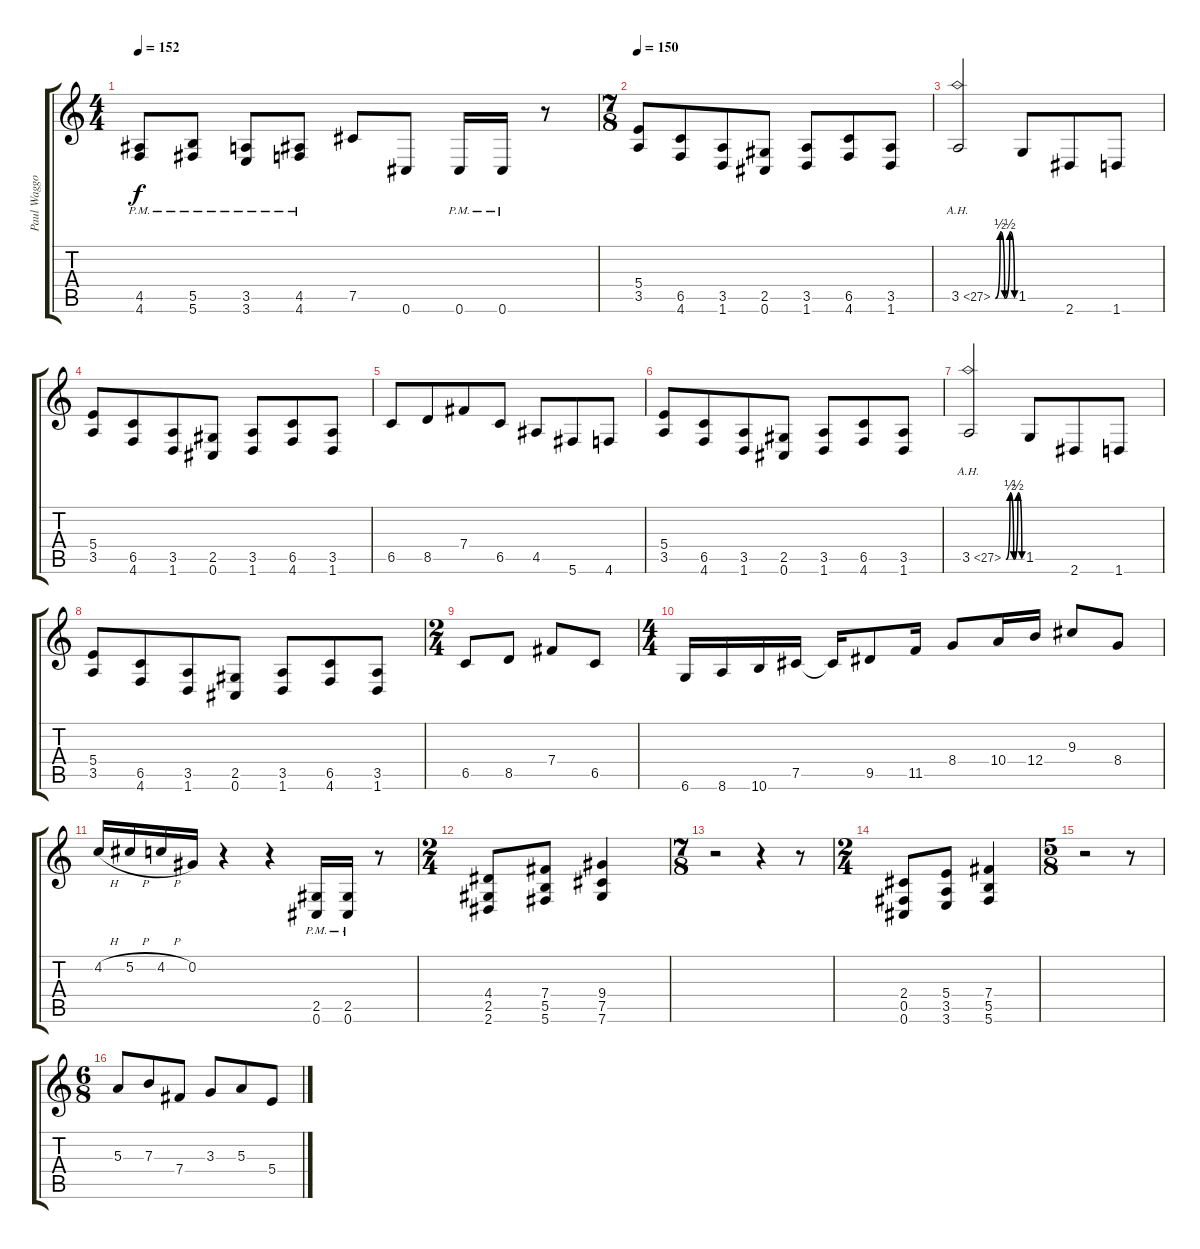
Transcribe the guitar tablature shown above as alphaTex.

\track ("Paul Waggoner" "Paul Waggo") {instrument overdrivenguitar}
\staff {score tabs}
\tuning (Db4 Ab3 E3 B2 Gb2 Db2) {hide}
\ts (4 4)
\tempo 152
\clef g2
\ks c
(4.5{pm} 4.6{pm}).8{dy f} (5.5{pm} 5.6{pm}).8 (3.5{pm} 3.6{pm}).8 (4.5{pm} 4.6{pm}).8 7.5.8 0.6.8 0.6{pm}.16 0.6{pm}.16 r.8 |
\ts (7 8)
\tempo 150
(5.4 3.5).8 (6.5 4.6).8 (3.5 1.6).8 (2.5 0.6).8 (3.5 1.6).8 (6.5 4.6).8 (3.5 1.6).8 |
3.5{be (custom 0 0 15 2 29 0 45 2 60 0) ah 24}.2 1.5.8{beam merge} 2.6.8{beam merge} 1.6.8 |
(5.4 3.5).8 (6.5 4.6).8 (3.5 1.6).8 (2.5 0.6).8 (3.5 1.6).8 (6.5 4.6).8 (3.5 1.6).8 |
6.5.8 8.5.8 7.4.8 6.5.8 4.5.8 5.6.8 4.6.8 |
(5.4 3.5).8 (6.5 4.6).8 (3.5 1.6).8 (2.5 0.6).8 (3.5 1.6).8 (6.5 4.6).8 (3.5 1.6).8 |
3.5{be (custom 0 0 15 2 29 0 45 2 60 0) ah 24}.2 1.5.8{beam merge} 2.6.8{beam merge} 1.6.8 |
(5.4 3.5).8 (6.5 4.6).8 (3.5 1.6).8 (2.5 0.6).8 (3.5 1.6).8 (6.5 4.6).8 (3.5 1.6).8 |
\ts (2 4)
6.5.8 8.5.8 7.4.8 6.5.8 |
\ts (4 4)
6.6.16 8.6.16 10.6.16 7.5.16 7.5{t}.16 9.5.8 11.5.16 8.4.8 10.4.16 12.4.16 9.3.8 8.4.8 |
4.2{h}.16 5.2{h}.16 4.2{h}.16 0.2.16 r.4 r.4 (2.5{pm} 0.6{pm}).16 (2.5{pm} 0.6{pm}).16 r.8 |
\ts (2 4)
(4.4 2.5 2.6).8 (7.4 5.5 5.6).8 (9.4 7.5 7.6).4 |
\ts (7 8)
r.2 r.4 r.8 |
\ts (2 4)
(2.4 0.5 0.6).8 (5.4 3.5 3.6).8 (7.4 5.5 5.6).4 |
\ts (5 8)
r.2 r.8 |
\ts (6 8)
5.3.8 7.3.8 7.4.8 3.3.8 5.3.8 5.4.8
